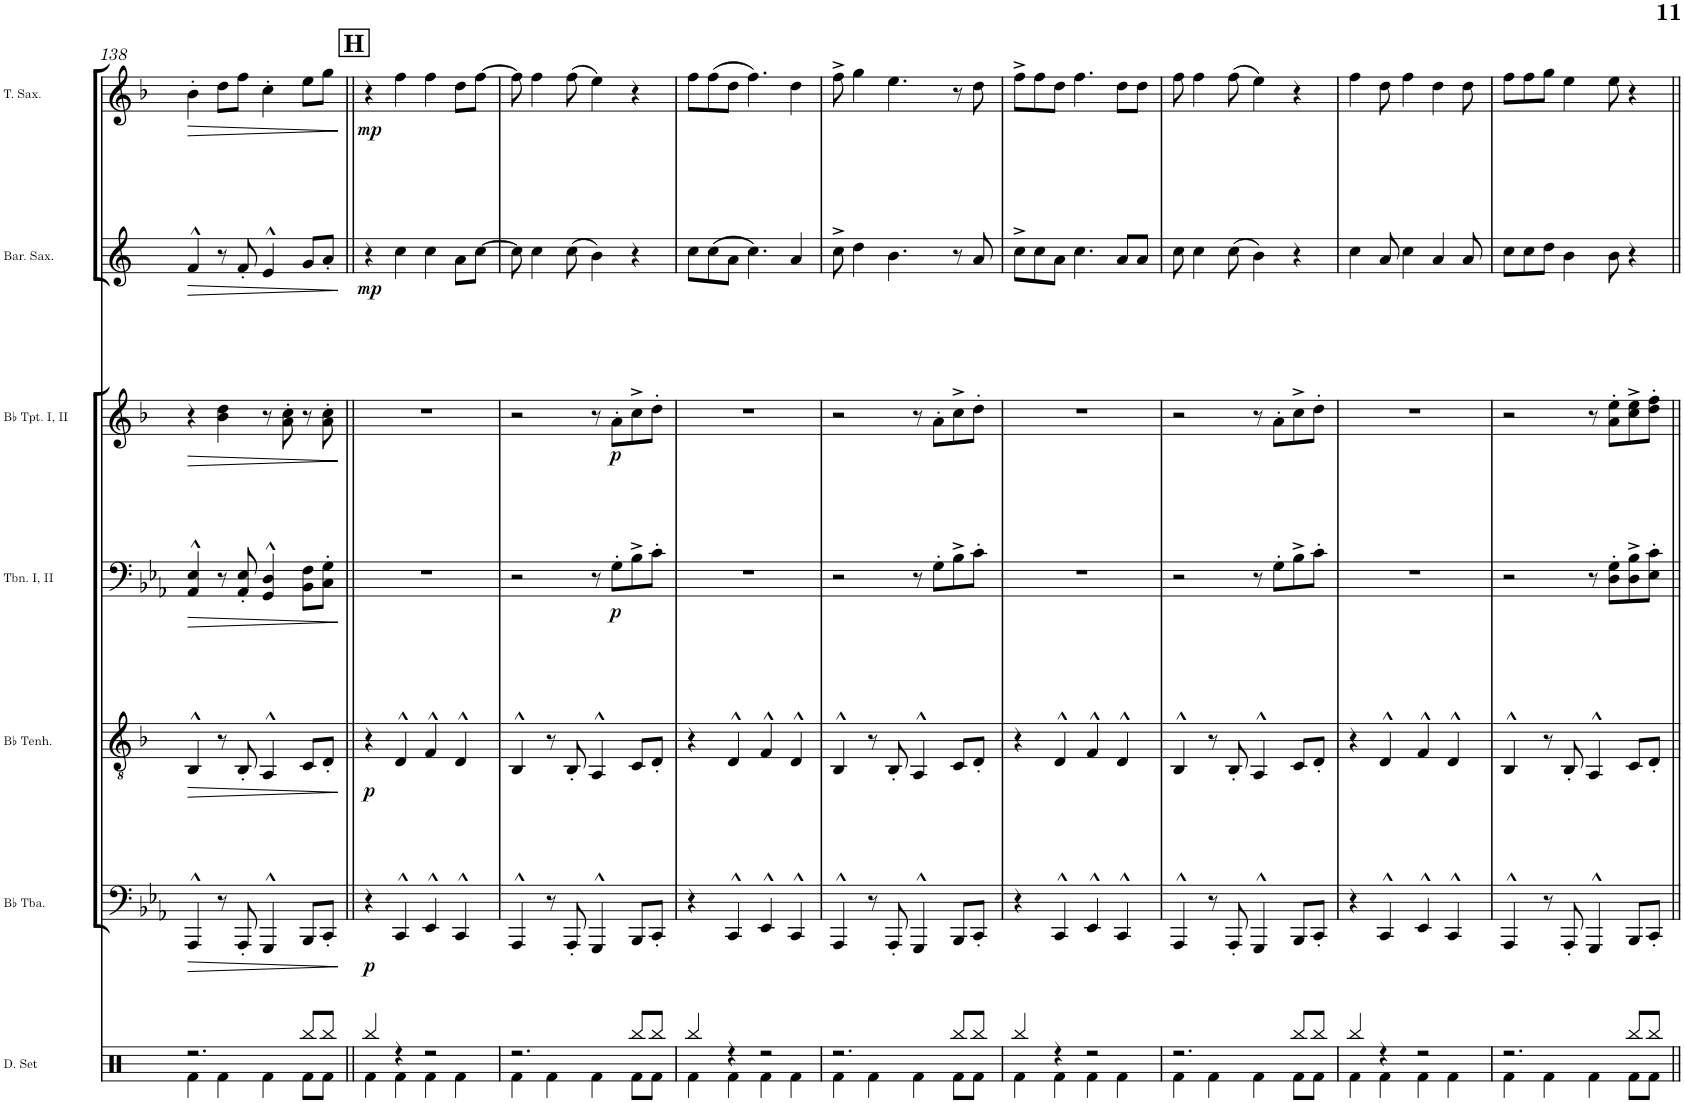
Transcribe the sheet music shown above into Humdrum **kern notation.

**kern	**kern	**dynam	**kern	**dynam	**kern	**dynam	**kern	**dynam	**kern	**dynam	**kern	**dynam
*part7	*part6	*part6	*part5	*part5	*part4	*part4	*part3	*part3	*part2	*part2	*part1	*part1
*staff7	*staff6	*staff6	*staff5	*staff5	*staff4	*staff4	*staff3	*staff3	*staff2	*staff2	*staff1	*staff1
*I"Drumset	*I"Bb Tuba	*	*I"Bb Tenorhorn	*	*I"Trombone I, II	*	*I"Bb Trumpet I, II	*	*I"Baritone Saxophone	*	*I"Tenor Saxophone	*
*I'D. Set	*I'Bb Tba.	*	*I'Bb Tenh.	*	*I'Tbn. I, II	*	*I'Bb Tpt. I, II	*	*I'Bar. Sax.	*	*I'T. Sax.	*
!!LO:PB:g=z
*clefX	*clefF4	*	*clefGv2	*	*clefF4	*	*clefG2	*	*clefG2	*	*clefG2	*
*	*	*	*Trd1c2	*	*	*	*Trd1c2	*	*Trd12c21	*	*Trd8c14	*
*k[]	*k[b-e-a-]	*	*k[b-]	*	*k[b-e-a-]	*	*k[b-]	*	*k[]	*	*k[b-]	*
*M2/2	*M2/2	*	*M2/2	*	*M2/2	*	*M2/2	*	*M2/2	*	*M2/2	*
*met(c|)	*met(c|)	*	*met(c|)	*	*met(c|)	*	*met(c|)	*	*met(c|)	*	*met(c|)	*
=138	=138	=138	=138	=138	=138	=138	=138	=138	=138	=138	=138	=138
*^	*	*	*	*	*	*	*	*	*	*	*	*
2.r	4Rf\	4AAA-^^/	.	4BB-^^/	.	4AA-/^^ 4E-/^^	.	4r	.	4f^^/	.	4b-'\	.
.	4Rf\	8r	.	8r	.	8r	.	4b-\ 4dd\	.	8r	.	8dd\L	.
.	.	8AAA-'/	.	8BB-'/	.	8AA-/' 8E-/'	.	.	.	8f'/	.	8ff\J	.
.	4Rf\	4GGG^^/	.	4AA^^/	.	4GG/^^ 4D/^^	.	8r	.	4e^^/	.	4cc'\	.
.	.	.	.	.	.	.	.	8a\' 8cc\'	.	.	.	.	.
8Rbb/L	8Rf\L	8BBB-/L	.	8C/L	.	8BB-\ 8F\L	.	8r	.	8g/L	.	8ee\L	.
8Rbb/J	8Rf\J	8CC'/J	.	8D'/J	.	8C\' 8G\'J	.	8a\' 8cc\'	.	8a'/J	.	8gg\J	.
!!LO:REH:place=s1:a:B:cj:fs=14:t=H
=139||	=139||	=139||	=139||	=139||	=139||	=139||	=139||	=139||	=139||	=139||	=139||	=139||	=139||
!	!	!	!LO:DY:b	!	!LO:DY:b	!	!	!	!	!	!LO:DY:b	!	!LO:DY:b
4Rbb/	4Rf\	4r	p	4r	p	1r	.	1r	.	4r	mp	4r	mp
4r	4Rf\	4CC^^/	.	4D^^/	.	.	.	.	.	4cc\	.	4ff\	.
2r	4Rf\	4EE-^^/	.	4F^^/	.	.	.	.	.	4cc\	.	4ff\	.
.	4Rf\	4CC^^/	.	4D^^/	.	.	.	.	.	8a\L	.	8dd\L	.
.	.	.	.	.	.	.	.	.	.	[8cc\J	.	[8ff\J	.
=140	=140	=140	=140	=140	=140	=140	=140	=140	=140	=140	=140	=140	=140
2.r	4Rf\	4AAA-^^/	.	4BB-^^/	.	2r	.	2r	.	8cc\]	.	8ff\]	.
.	.	.	.	.	.	.	.	.	.	4cc\	.	4ff\	.
.	4Rf\	8r	.	8r	.	.	.	.	.	.	.	.	.
.	.	8AAA-'/	.	8BB-'/	.	.	.	.	.	(8cc\	.	(8ff\	.
.	4Rf\	4GGG^^/	.	4AA^^/	.	8r	.	8r	.	4b\)	.	4ee\)	.
!	!	!	!	!	!	!	!LO:DY:b	!	!LO:DY:b	!	!	!	!
.	.	.	.	.	.	8G'\L	p	8a'\L	p	.	.	.	.
8Rbb/L	8Rf\L	8BBB-/L	.	8C/L	.	8B-^\	.	8cc^\	.	4r	.	4r	.
8Rbb/J	8Rf\J	8CC'/J	.	8D'/J	.	8c'\J	.	8dd'\J	.	.	.	.	.
=141	=141	=141	=141	=141	=141	=141	=141	=141	=141	=141	=141	=141	=141
4Rbb/	4Rf\	4r	.	4r	.	1r	.	1r	.	8cc\L	.	8ff\L	.
.	.	.	.	.	.	.	.	.	.	(8cc\	.	(8ff\	.
4r	4Rf\	4CC^^/	.	4D^^/	.	.	.	.	.	8a\J	.	8dd\J	.
.	.	.	.	.	.	.	.	.	.	4.cc\)	.	4.ff\)	.
2r	4Rf\	4EE-^^/	.	4F^^/	.	.	.	.	.	.	.	.	.
.	4Rf\	4CC^^/	.	4D^^/	.	.	.	.	.	4a/	.	4dd\	.
=142	=142	=142	=142	=142	=142	=142	=142	=142	=142	=142	=142	=142	=142
2.r	4Rf\	4AAA-^^/	.	4BB-^^/	.	2r	.	2r	.	8cc^\	.	8ff^\	.
.	.	.	.	.	.	.	.	.	.	4dd\	.	4gg\	.
.	4Rf\	8r	.	8r	.	.	.	.	.	.	.	.	.
.	.	8AAA-'/	.	8BB-'/	.	.	.	.	.	4.b\	.	4.ee\	.
.	4Rf\	4GGG^^/	.	4AA^^/	.	8r	.	8r	.	.	.	.	.
.	.	.	.	.	.	8G'\L	.	8a'\L	.	.	.	.	.
8Rbb/L	8Rf\L	8BBB-/L	.	8C/L	.	8B-^\	.	8cc^\	.	8r	.	8r	.
8Rbb/J	8Rf\J	8CC'/J	.	8D'/J	.	8c'\J	.	8dd'\J	.	8a/	.	8dd\	.
=143	=143	=143	=143	=143	=143	=143	=143	=143	=143	=143	=143	=143	=143
4Rbb/	4Rf\	4r	.	4r	.	1r	.	1r	.	8cc^\L	.	8ff^\L	.
.	.	.	.	.	.	.	.	.	.	8cc\	.	8ff\	.
4r	4Rf\	4CC^^/	.	4D^^/	.	.	.	.	.	8a\J	.	8dd\J	.
.	.	.	.	.	.	.	.	.	.	4.cc\	.	4.ff\	.
2r	4Rf\	4EE-^^/	.	4F^^/	.	.	.	.	.	.	.	.	.
.	4Rf\	4CC^^/	.	4D^^/	.	.	.	.	.	8a/L	.	8dd\L	.
.	.	.	.	.	.	.	.	.	.	8a/J	.	8dd\J	.
=144	=144	=144	=144	=144	=144	=144	=144	=144	=144	=144	=144	=144	=144
2.r	4Rf\	4AAA-^^/	.	4BB-^^/	.	2r	.	2r	.	8cc\	.	8ff\	.
.	.	.	.	.	.	.	.	.	.	4cc\	.	4ff\	.
.	4Rf\	8r	.	8r	.	.	.	.	.	.	.	.	.
.	.	8AAA-'/	.	8BB-'/	.	.	.	.	.	(8cc\	.	(8ff\	.
.	4Rf\	4GGG^^/	.	4AA^^/	.	8r	.	8r	.	4b\)	.	4ee\)	.
.	.	.	.	.	.	8G'\L	.	8a'\L	.	.	.	.	.
8Rbb/L	8Rf\L	8BBB-/L	.	8C/L	.	8B-^\	.	8cc^\	.	4r	.	4r	.
8Rbb/J	8Rf\J	8CC'/J	.	8D'/J	.	8c'\J	.	8dd'\J	.	.	.	.	.
=145	=145	=145	=145	=145	=145	=145	=145	=145	=145	=145	=145	=145	=145
4Rbb/	4Rf\	4r	.	4r	.	1r	.	1r	.	4cc\	.	4ff\	.
4r	4Rf\	4CC^^/	.	4D^^/	.	.	.	.	.	8a/	.	8dd\	.
.	.	.	.	.	.	.	.	.	.	4cc\	.	4ff\	.
2r	4Rf\	4EE-^^/	.	4F^^/	.	.	.	.	.	.	.	.	.
.	.	.	.	.	.	.	.	.	.	4a/	.	4dd\	.
.	4Rf\	4CC^^/	.	4D^^/	.	.	.	.	.	.	.	.	.
.	.	.	.	.	.	.	.	.	.	8a/	.	8dd\	.
=146	=146	=146	=146	=146	=146	=146	=146	=146	=146	=146	=146	=146	=146
2.r	4Rf\	4AAA-^^/	.	4BB-^^/	.	2r	.	2r	.	8cc\L	.	8ff\L	.
.	.	.	.	.	.	.	.	.	.	8cc\	.	8ff\	.
.	4Rf\	8r	.	8r	.	.	.	.	.	8dd\J	.	8gg\J	.
.	.	8AAA-'/	.	8BB-'/	.	.	.	.	.	4b\	.	4ee\	.
.	4Rf\	4GGG^^/	.	4AA^^/	.	8r	.	8r	.	.	.	.	.
.	.	.	.	.	.	8D\' 8G\'L	.	8a\' 8ee\'L	.	8b\	.	8ee\	.
8Rbb/L	8Rf\L	8BBB-/L	.	8C/L	.	8D\^ 8B-\^	.	8cc\^ 8ee\^	.	4r	.	4r	.
8Rbb/J	8Rf\J	8CC'/J	.	8D'/J	.	8E-\' 8c\'J	.	8dd\' 8ff\'J	.	.	.	.	.
*v	*v	*	*	*	*	*	*	*	*	*	*	*	*
=||	=||	=||	=||	=||	=||	=||	=||	=||	=||	=||	=||	=||
*-	*-	*-	*-	*-	*-	*-	*-	*-	*-	*-	*-	*-
